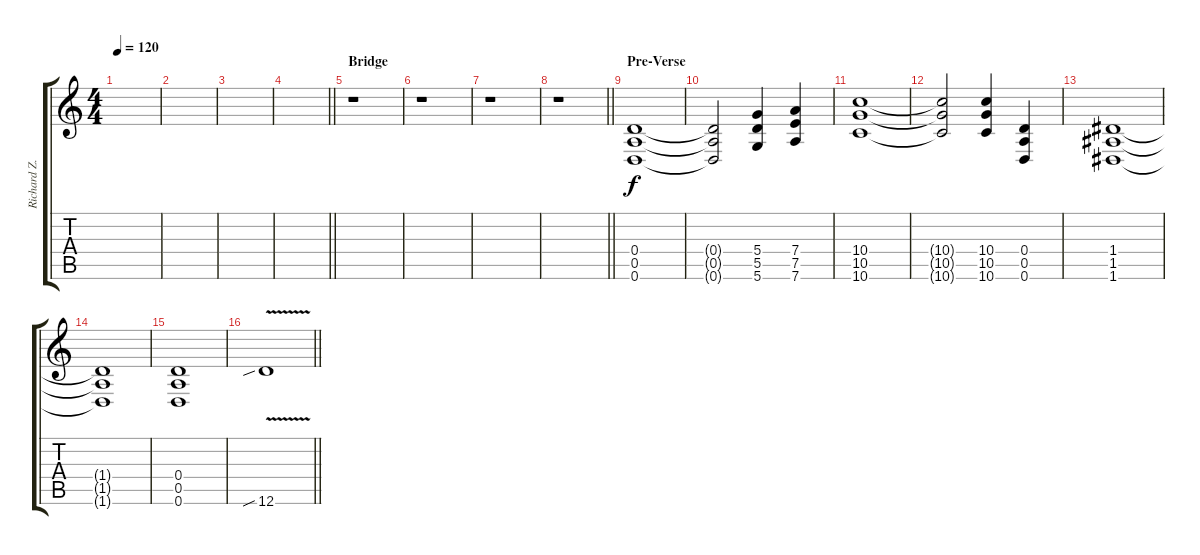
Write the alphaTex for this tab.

\track ("Richard Z. Kruspe (additional)" "Richard Z.") {instrument distortionguitar}
\staff {score tabs}
\tuning (E4 B3 G3 D3 A2 D2) {hide}
\ts (4 4)
\tempo 120
\clef g2
\ks c
|
|
|
\barLineRight lightlight
|
\section ("" "Bridge")
r.1 |
r.1 |
r.1 |
\barLineRight lightlight
r.1 |
\section ("" "Pre-Verse")
(0.4 0.5 0.6).1{dy f} |
(0.4{t} 0.5{t} 0.6{t}).2 (5.4 5.5 5.6).4 (7.4 7.5 7.6).4 |
(10.4 10.5 10.6).1 |
(10.4{t} 10.5{t} 10.6{t}).2 (10.4 10.5 10.6).4 (0.4 0.5 0.6).4 |
(1.4 1.5 1.6).1 |
(1.4{t} 1.5{t} 1.6{t}).1 |
(0.4 0.5 0.6).1 |
\barLineRight lightlight
12.6{v sib}.1
